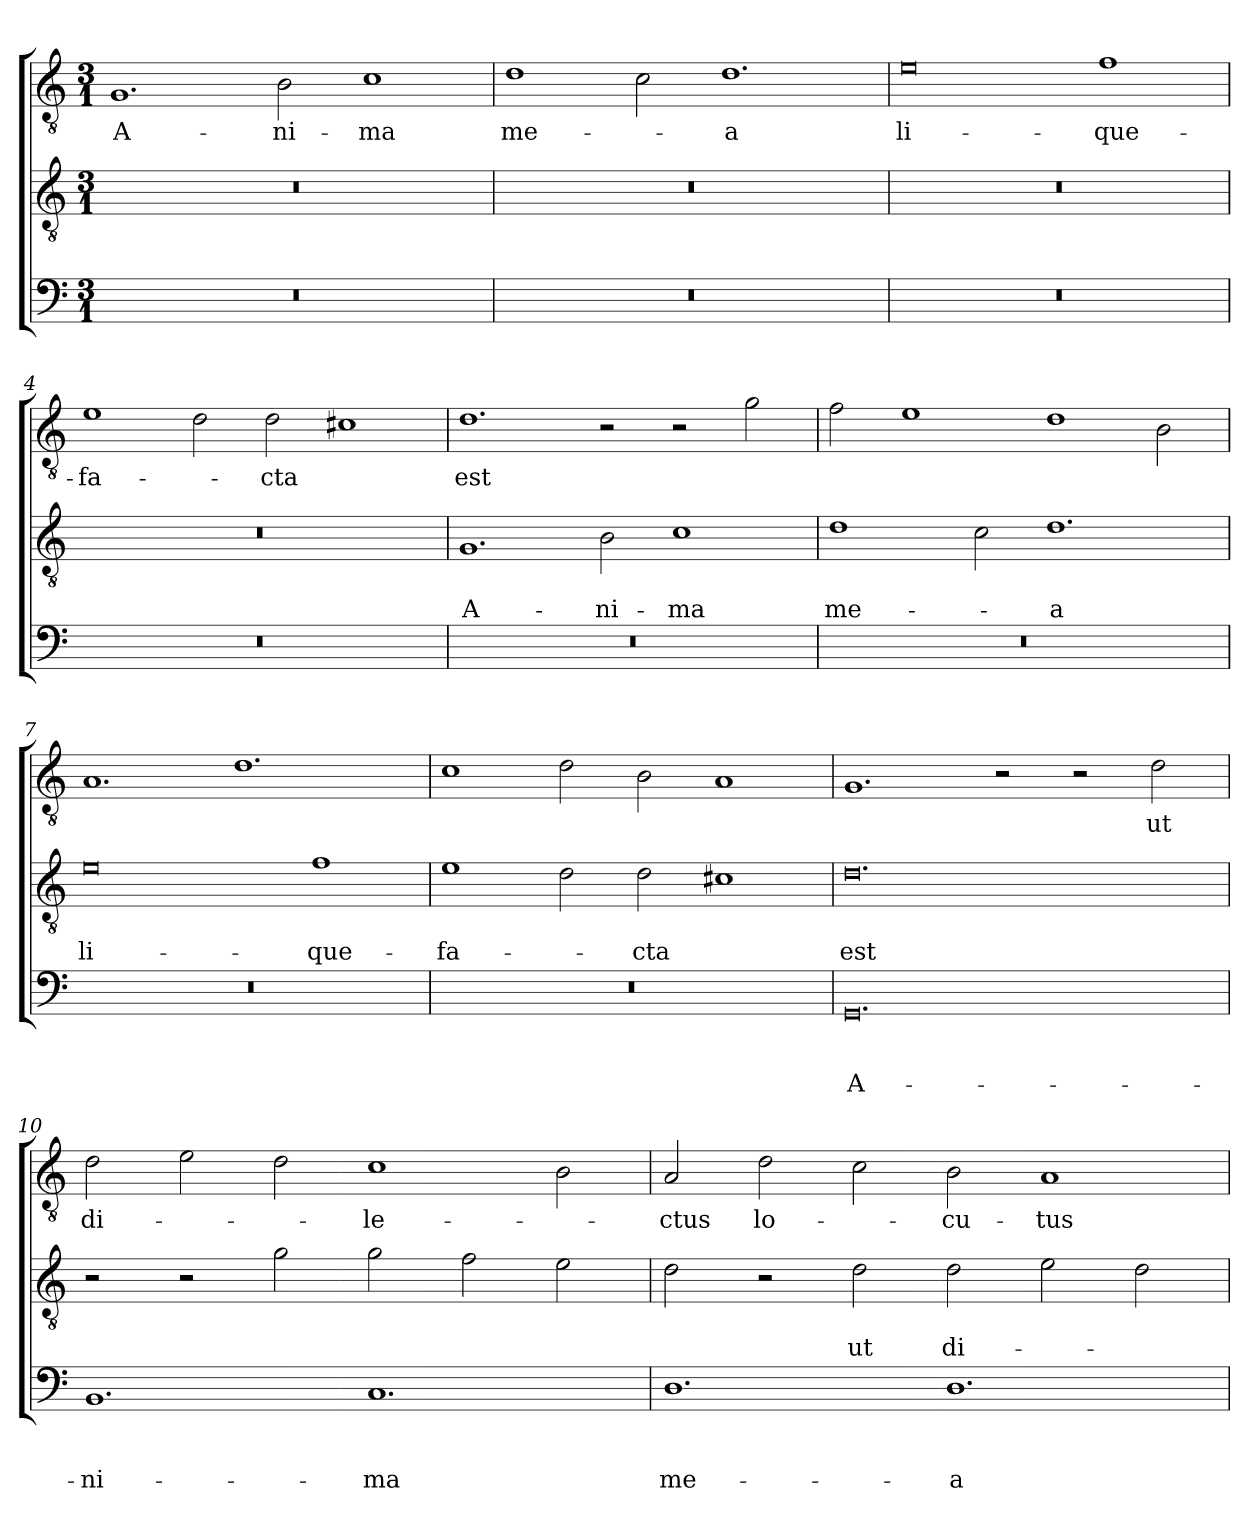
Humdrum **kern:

**kern	**text	**text	**text	**kern	**text	**text	**kern	**text
*part3	*part3	*part3	*part3	*part2	*part2	*part2	*part1	*part1
*staff3	*staff3	*staff3	*staff3	*staff2	*staff2	*staff2	*staff1	*staff1
*clefF4	*	*	*	*clefGv2	*	*	*clefGv2	*
*k[]	*	*	*	*k[]	*	*	*k[]	*
*C:	*	*	*	*C:	*	*	*C:	*
*M3/1	*	*	*	*M3/1	*	*	*M3/1	*
=1	=1	=1	=1	=1	=1	=1	=1	=1
!	!	!	!	!	!	!	!	!LO:LY:b
0.r	.	.	.	0.r	.	.	1.G	A-
!	!	!	!	!	!	!	!	!LO:LY:b
.	.	.	.	.	.	.	2B\	-ni-
!	!	!	!	!	!	!	!	!LO:LY:b
.	.	.	.	.	.	.	1c	-ma
=2	=2	=2	=2	=2	=2	=2	=2	=2
!	!	!	!	!	!	!	!	!LO:LY:b
0.r	.	.	.	0.r	.	.	1d	me-
.	.	.	.	.	.	.	2c\	.
!	!	!	!	!	!	!	!	!LO:LY:b
.	.	.	.	.	.	.	1.d	-a
=3	=3	=3	=3	=3	=3	=3	=3	=3
!	!	!	!	!	!	!	!	!LO:LY:b
0.r	.	.	.	0.r	.	.	0e	li-
!	!	!	!	!	!	!	!	!LO:LY:b
.	.	.	.	.	.	.	1f	-que-
=4	=4	=4	=4	=4	=4	=4	=4	=4
!	!	!	!	!	!	!	!	!LO:LY:b
0.r	.	.	.	0.r	.	.	1e	-fa-
.	.	.	.	.	.	.	2d\	.
!	!	!	!	!	!	!	!	!LO:LY:b
.	.	.	.	.	.	.	2d\	-cta
.	.	.	.	.	.	.	1c#	.
=5	=5	=5	=5	=5	=5	=5	=5	=5
!	!	!	!	!	!	!LO:LY:b	!	!LO:LY:b
0.r	.	.	.	1.G	.	A-	1.d	est
!	!	!	!	!	!	!LO:LY:b	!	!
.	.	.	.	2B\	.	-ni-	2r	.
!	!	!	!	!	!	!LO:LY:b	!	!
.	.	.	.	1c	.	-ma	2r	.
.	.	.	.	.	.	.	2g\	.
=6	=6	=6	=6	=6	=6	=6	=6	=6
!	!	!	!	!	!	!LO:LY:b	!	!
0.r	.	.	.	1d	.	me-	2f\	.
.	.	.	.	.	.	.	1e	.
.	.	.	.	2c\	.	.	.	.
!	!	!	!	!	!	!LO:LY:b	!	!
.	.	.	.	1.d	.	-a	1d	.
.	.	.	.	.	.	.	2B\	.
!!LO:LB:g=z
=7	=7	=7	=7	=7	=7	=7	=7	=7
!	!	!	!	!	!	!LO:LY:b	!	!
0.r	.	.	.	0e	.	li-	1.A	.
.	.	.	.	.	.	.	1.d	.
!	!	!	!	!	!	!LO:LY:b	!	!
.	.	.	.	1f	.	-que-	.	.
=8	=8	=8	=8	=8	=8	=8	=8	=8
!	!	!	!	!	!	!LO:LY:b	!	!
0.r	.	.	.	1e	.	-fa-	1c	.
.	.	.	.	2d\	.	.	2d\	.
!	!	!	!	!	!	!LO:LY:b	!	!
.	.	.	.	2d\	.	-cta	2B\	.
.	.	.	.	1c#	.	.	1A	.
=9	=9	=9	=9	=9	=9	=9	=9	=9
!	!	!	!LO:LY:b	!	!	!LO:LY:b	!	!
0.GG	.	.	A-	0.d	.	est	1.G	.
.	.	.	.	.	.	.	2r	.
.	.	.	.	.	.	.	2r	.
!	!	!	!	!	!	!	!	!LO:LY:b
.	.	.	.	.	.	.	2d\	ut
=10	=10	=10	=10	=10	=10	=10	=10	=10
!	!	!	!LO:LY:b	!	!	!	!	!LO:LY:b
1.BB	.	.	-ni-	2r	.	.	2d\	di-
.	.	.	.	2r	.	.	2e\	.
.	.	.	.	2g\	.	.	2d\	.
!	!	!	!LO:LY:b	!	!	!	!	!LO:LY:b
1.C	.	.	-ma	2g\	.	.	1c	-le-
.	.	.	.	2f\	.	.	.	.
.	.	.	.	2e\	.	.	2B\	.
=11	=11	=11	=11	=11	=11	=11	=11	=11
!	!	!	!LO:LY:b	!	!	!	!	!LO:LY:b
1.D	.	.	me-	2d\	.	.	2A/	-ctus
!	!	!	!	!	!	!	!	!LO:LY:b
.	.	.	.	2r	.	.	2d\	lo-
!	!	!	!	!	!	!LO:LY:b	!	!
.	.	.	.	2d\	.	ut	2c\	.
!	!	!	!LO:LY:b	!	!	!LO:LY:b	!	!LO:LY:b
1.D	.	.	-a	2d\	.	di-	2B\	-cu-
!	!	!	!	!	!	!	!	!LO:LY:b
.	.	.	.	2e\	.	.	1A	-tus
.	.	.	.	2d\	.	.	.	.
=	=	=	=	=	=	=	=	=
*-	*-	*-	*-	*-	*-	*-	*-	*-
